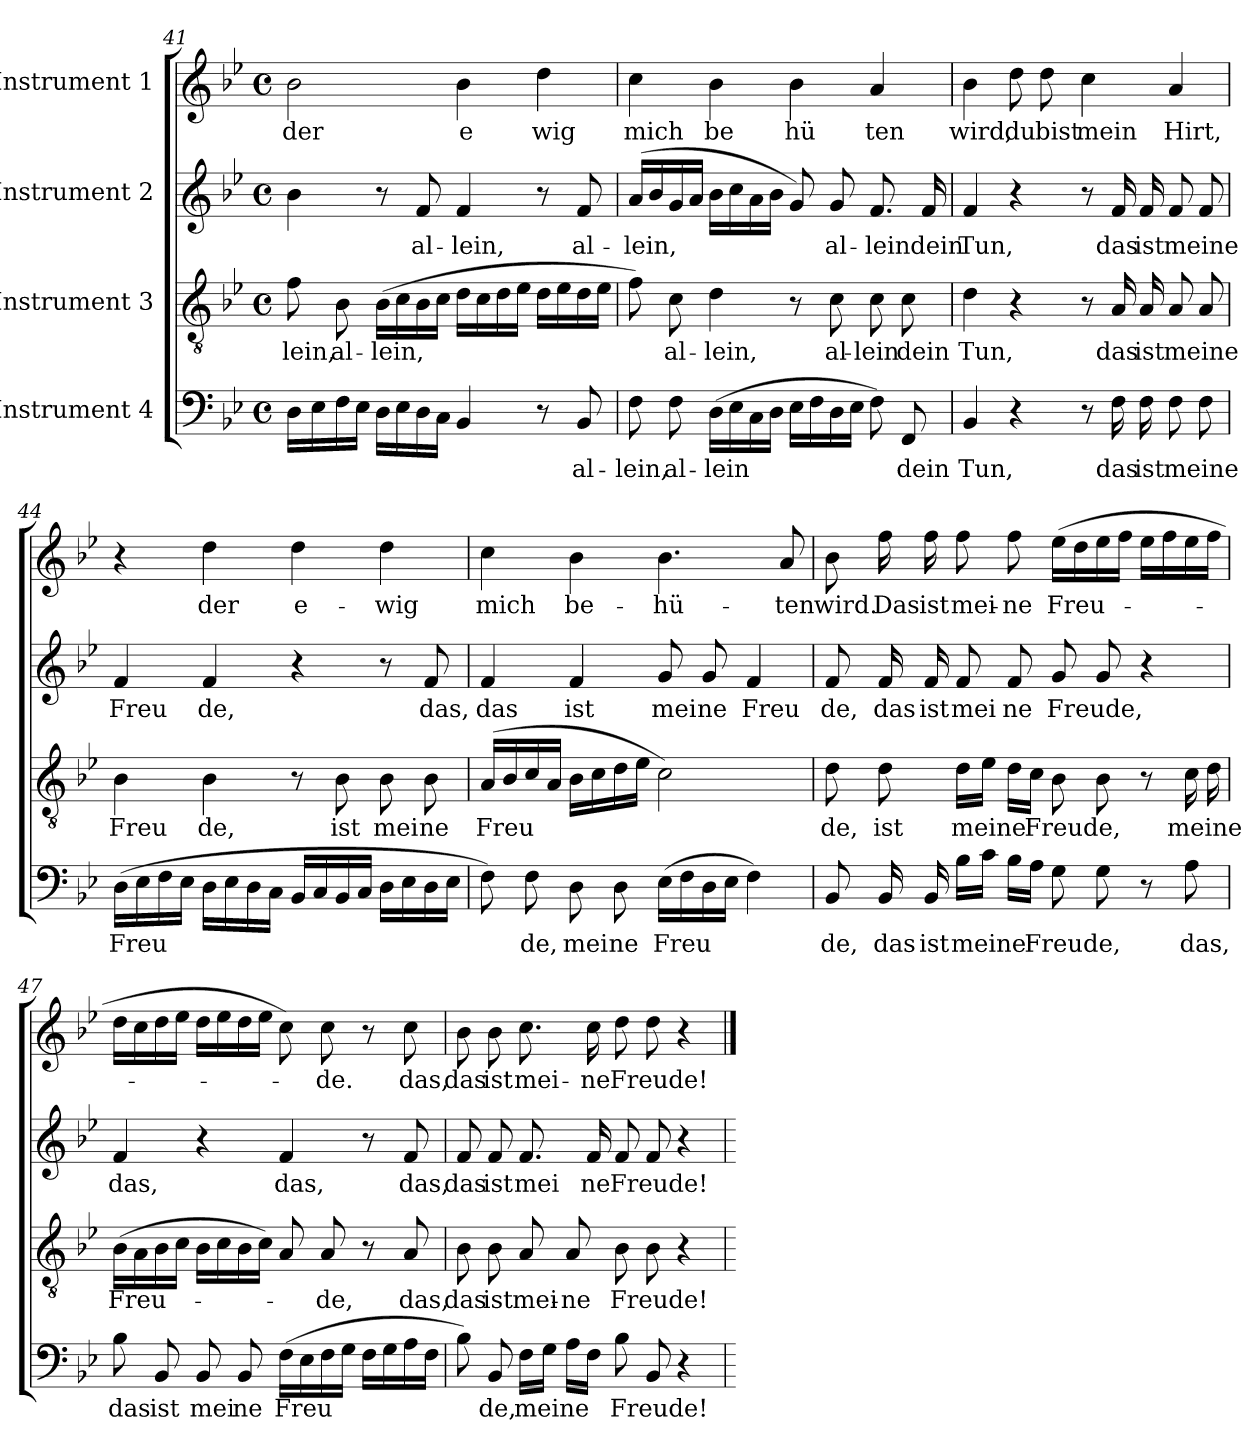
**kern	**text	**kern	**text	**kern	**text	**kern	**text
*part4	*part4	*part3	*part3	*part2	*part2	*part1	*part1
*staff4	*staff4	*staff3	*staff3	*staff2	*staff2	*staff1	*staff1
*I"Instrument 4	*	*I"Instrument 3	*	*I"Instrument 2	*	*I"Instrument 1	*
*clefF4	*	*clefGv2	*	*clefG2	*	*clefG2	*
*k[b-e-]	*	*k[b-e-]	*	*k[b-e-]	*	*k[b-e-]	*
*B-:	*	*B-:	*	*B-:	*	*B-:	*
*M4/4	*	*M4/4	*	*M4/4	*	*M4/4	*
*met(c)	*	*met(c)	*	*met(c)	*	*met(c)	*
=41	=41	=41	=41	=41	=41	=41	=41
!	!	!	!LO:LY:b:cj	!	!	!	!LO:LY:b:cj
16D\L	.	8f\	-lein,	4b-\	.	2b-\	der
16E-\	.	.	.	.	.	.	.
!	!	!	!LO:LY:b:cj	!	!	!	!
16F\	.	8B-\	al-	.	.	.	.
16E-\J	.	.	.	.	.	.	.
!	!	!	!LO:LY:b	!	!	!	!
16D\L	.	(>16B-\L	-lein,	8r	.	.	.
16E-\	.	16c\	.	.	.	.	.
!	!	!	!	!	!LO:LY:b:cj	!	!
16D\	.	16B-\	.	8f/	al-	.	.
16C\J	.	16c\J	.	.	.	.	.
!	!	!	!	!	!LO:LY:b:cj	!	!LO:LY:b:cj
4BB-/	.	16d\L	.	4f/	-lein,	4b-\	e
.	.	16c\	.	.	.	.	.
.	.	16d\	.	.	.	.	.
.	.	16e-\J	.	.	.	.	.
!	!	!	!	!	!	!	!LO:LY:b:cj
8r	.	16d\L	.	8r	.	4dd\	wig
.	.	16e-\	.	.	.	.	.
!	!LO:LY:b:cj	!	!	!	!LO:LY:b:cj	!	!
8BB-/	al-	16d\	.	8f/	al-	.	.
.	.	16e-\J	.	.	.	.	.
=42	=42	=42	=42	=42	=42	=42	=42
!	!LO:LY:b:cj	!	!	!	!LO:LY:b	!	!LO:LY:b:cj
8F\	-lein,	8f\)	.	(>16a/L	-lein,	4cc\	mich
.	.	.	.	16b-/	.	.	.
!	!LO:LY:b:cj	!	!LO:LY:b:cj	!	!	!	!
8F\	al-	8c\	al-	16g/	.	.	.
.	.	.	.	16a/J	.	.	.
!	!LO:LY:b	!	!LO:LY:b:cj	!	!	!	!LO:LY:b:cj
(>16D\L	-lein	4d\	-lein,	16b-\L	.	4b-\	be
16E-\	.	.	.	16cc\	.	.	.
16C\	.	.	.	16a\	.	.	.
16D\J	.	.	.	16b-\J	.	.	.
!	!	!	!	!	!	!	!LO:LY:b:cj
16E-\L	.	8r	.	8g/)	.	4b-\	hü
16F\	.	.	.	.	.	.	.
!	!	!	!LO:LY:b:cj	!	!LO:LY:b:cj	!	!
16D\	.	8c\	al-	8g/	al-	.	.
16E-\J	.	.	.	.	.	.	.
!	!	!	!LO:LY:b:cj	!	!LO:LY:b:cj	!	!LO:LY:b:cj
8F\)	.	8c\	-lein	8.f/	-lein	4a/	ten
!	!LO:LY:b:cj	!	!LO:LY:b:cj	!	!	!	!
8FF/	dein	8c\	dein	.	.	.	.
!	!	!	!	!	!LO:LY:b:cj	!	!
.	.	.	.	16f/	dein	.	.
!!LO:LB:g=z
=43	=43	=43	=43	=43	=43	=43	=43
!	!LO:LY:b:cj	!	!LO:LY:b:cj	!	!LO:LY:b:cj	!	!LO:LY:b:cj
4BB-/	Tun,	4d\	Tun,	4f/	Tun,	4b-\	wird,
!	!	!	!	!	!	!	!LO:LY:b:cj
4r	.	4r	.	4r	.	8dd\	du
!	!	!	!	!	!	!	!LO:LY:b:cj
.	.	.	.	.	.	8dd\	bist
!	!	!	!	!	!	!	!LO:LY:b:cj
8r	.	8r	.	8r	.	4cc\	mein
!	!LO:LY:b:cj	!	!LO:LY:b:cj	!	!LO:LY:b:cj	!	!
16F\	das	16A/	das	16f/	das	.	.
!	!LO:LY:b:cj	!	!LO:LY:b:cj	!	!LO:LY:b:cj	!	!
16F\	ist	16A/	ist	16f/	ist	.	.
!	!LO:LY:b:cj	!	!LO:LY:b:cj	!	!LO:LY:b:cj	!	!LO:LY:b:cj
8F\	meine	8A/	meine	8f/	meine	4a/	Hirt,
8F\	.	8A/	.	8f/	.	.	.
=44	=44	=44	=44	=44	=44	=44	=44
!	!LO:LY:b	!	!LO:LY:b:cj	!	!LO:LY:b:cj	!	!
(>16D\L	Freu	4B-\	Freu	4f/	Freu	4r	.
16E-\	.	.	.	.	.	.	.
16F\	.	.	.	.	.	.	.
16E-\J	.	.	.	.	.	.	.
!	!	!	!LO:LY:b:cj	!	!LO:LY:b:cj	!	!LO:LY:b:cj
16D\L	.	4B-\	de,	4f/	de,	4dd\	der
16E-\	.	.	.	.	.	.	.
16D\	.	.	.	.	.	.	.
16C\J	.	.	.	.	.	.	.
!	!	!	!	!	!	!	!LO:LY:b:cj
16BB-/L	.	8r	.	4r	.	4dd\	e-
16C/	.	.	.	.	.	.	.
!	!	!	!LO:LY:b:cj	!	!	!	!
16BB-/	.	8B-\	ist	.	.	.	.
16C/J	.	.	.	.	.	.	.
!	!	!	!LO:LY:b:cj	!	!	!	!LO:LY:b:cj
16D\L	.	8B-\	mei	8r	.	4dd\	-wig
16E-\	.	.	.	.	.	.	.
!	!	!	!LO:LY:b:cj	!	!LO:LY:b:cj	!	!
16D\	.	8B-\	ne	8f/	das,	.	.
16E-\J	.	.	.	.	.	.	.
=45	=45	=45	=45	=45	=45	=45	=45
!	!	!	!LO:LY:b	!	!LO:LY:b:cj	!	!LO:LY:b:cj
8F\)	.	(>16A/L	Freu	4f/	das	4cc\	mich
.	.	16B-/	.	.	.	.	.
!	!LO:LY:b:cj	!	!	!	!	!	!
8F\	de,	16c/	.	.	.	.	.
.	.	16A/J	.	.	.	.	.
!	!LO:LY:b:cj	!	!	!	!LO:LY:b:cj	!	!LO:LY:b:cj
8D\	mei	16B-\L	.	4f/	ist	4b-\	be-
.	.	16c\	.	.	.	.	.
!	!LO:LY:b:cj	!	!	!	!	!	!
8D\	ne	16d\	.	.	.	.	.
.	.	16e-\J	.	.	.	.	.
!	!LO:LY:b	!	!	!	!LO:LY:b:cj	!	!LO:LY:b:cj
(>16E-\L	Freu	2c\)	.	8g/	mei	4.b-\	-hü-
16F\	.	.	.	.	.	.	.
!	!	!	!	!	!LO:LY:b:cj	!	!
16D\	.	.	.	8g/	ne	.	.
16E-\J	.	.	.	.	.	.	.
!	!	!	!	!	!LO:LY:b:cj	!	!
4F\)	.	.	.	4f/	Freu	.	.
!	!	!	!	!	!	!	!LO:LY:b:cj
.	.	.	.	.	.	8a/	-ten
!!LO:LB:g=z
=46	=46	=46	=46	=46	=46	=46	=46
!	!LO:LY:b:cj	!	!LO:LY:b:cj	!	!LO:LY:b:cj	!	!LO:LY:b:cj
8BB-/	de,	8d\	de,	8f/	de,	8b-\	wird.
!	!LO:LY:b:cj	!	!LO:LY:b:cj	!	!LO:LY:b:cj	!	!LO:LY:b:cj
16BB-/	das	8d\	ist	16f/	das	16ff\	Das
!	!LO:LY:b:cj	!	!	!	!LO:LY:b:cj	!	!LO:LY:b:cj
16BB-/	ist	.	.	16f/	ist	16ff\	ist
!	!LO:LY:b	!	!LO:LY:b	!	!LO:LY:b:cj	!	!LO:LY:b:cj
16B-\L	meine	16d\L	meine	8f/	mei	8ff\	mei-
16c\J	.	16e-\J	.	.	.	.	.
!	!	!	!	!	!LO:LY:b:cj	!	!LO:LY:b:cj
16B-\L	.	16d\L	.	8f/	ne	8ff\	-ne
!	!LO:LY:b	!	!LO:LY:b	!	!	!	!
16A\J	Freude,	16c\J	Freude,	.	.	.	.
!	!	!	!	!	!LO:LY:b:cj	!	!LO:LY:b
8G\	.	8B-\	.	8g/	Freude,	(>16ee-\L	Freu-
.	.	.	.	.	.	16dd\	.
8G\	.	8B-\	.	8g/	.	16ee-\	.
.	.	.	.	.	.	16ff\J	.
8r	.	8r	.	4r	.	16ee-\L	.
.	.	.	.	.	.	16ff\	.
!	!LO:LY:b:cj	!	!LO:LY:b:cj	!	!	!	!
8A\	das,	16c\	meine	.	.	16ee-\	.
.	.	16d\	.	.	.	16ff\J	.
=47	=47	=47	=47	=47	=47	=47	=47
!	!LO:LY:b:cj	!	!LO:LY:b	!	!LO:LY:b:cj	!	!
8B-\	das	(>16B-\L	Freu-	4f/	das,	16dd\L	.
.	.	16A\	.	.	.	16cc\	.
!	!LO:LY:b:cj	!	!	!	!	!	!
8BB-/	ist	16B-\	.	.	.	16dd\	.
.	.	16c\J	.	.	.	16ee-\J	.
!	!LO:LY:b:cj	!	!	!	!	!	!
8BB-/	mei	16B-\L	.	4r	.	16dd\L	.
.	.	16c\	.	.	.	16ee-\	.
!	!LO:LY:b:cj	!	!	!	!	!	!
8BB-/	ne	16B-\	.	.	.	16dd\	.
.	.	16c\J)	.	.	.	16ee-\J	.
!	!LO:LY:b	!	!	!	!LO:LY:b:cj	!	!
(>16F\L	Freu	8A/	.	4f/	das,	8cc\)	.
16E-\	.	.	.	.	.	.	.
!	!	!	!LO:LY:b:cj	!	!	!	!LO:LY:b:cj
16F\	.	8A/	-de,	.	.	8cc\	-de.
16G\J	.	.	.	.	.	.	.
16F\L	.	8r	.	8r	.	8r	.
16G\	.	.	.	.	.	.	.
!	!	!	!LO:LY:b:cj	!	!LO:LY:b:cj	!	!LO:LY:b:cj
16A\	.	8A/	das,	8f/	das,	8cc\	das,
16F\J	.	.	.	.	.	.	.
=48	=48	=48	=48	=48	=48	=48	=48
!	!	!	!LO:LY:b:cj	!	!LO:LY:b:cj	!	!LO:LY:b:cj
8B-\)	.	8B-\	das	8f/	das	8b-\	das
!	!LO:LY:b:cj	!	!LO:LY:b:cj	!	!LO:LY:b:cj	!	!LO:LY:b:cj
8BB-/	de,	8B-\	ist	8f/	ist	8b-\	ist
!	!LO:LY:b	!	!LO:LY:b:cj	!	!LO:LY:b:cj	!	!LO:LY:b:cj
16F\L	meine	8A/	mei-	8.f/	mei	8.cc\	mei-
16G\J	.	.	.	.	.	.	.
!	!	!	!LO:LY:b:cj	!	!	!	!
16A\L	.	8A/	-ne	.	.	.	.
!	!	!	!	!	!LO:LY:b:cj	!	!LO:LY:b:cj
16F\J	.	.	.	16f/	ne	16cc\	-ne
!	!LO:LY:b:cj	!	!LO:LY:b:cj	!	!LO:LY:b:cj	!	!LO:LY:b:cj
8B-\	Freude!	8B-\	Freude!	8f/	Freude!	8dd\	Freude!
8BB-/	.	8B-\	.	8f/	.	8dd\	.
4r	.	4r	.	4r	.	4r	.
=	==	=	==	=	==	==	==
*-	*-	*-	*-	*-	*-	*-	*-
